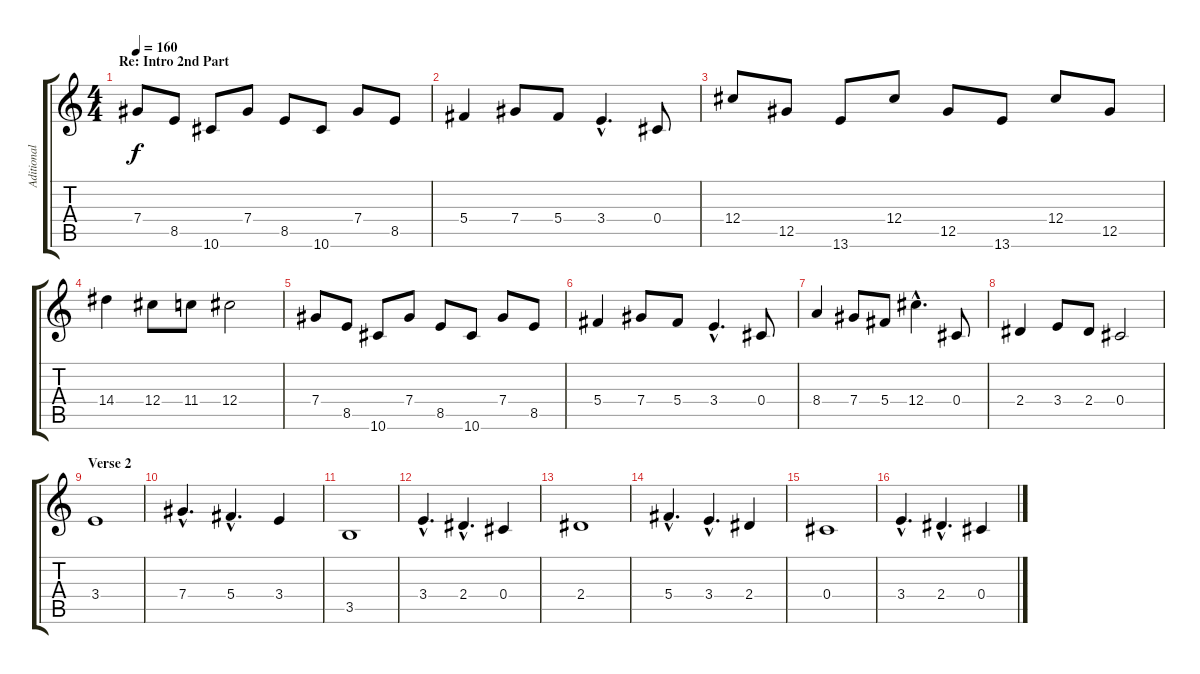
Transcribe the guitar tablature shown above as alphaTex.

\track ("Aditional Guitar" "Aditional ") {instrument distortionguitar}
\staff {score tabs}
\tuning (Eb4 Bb3 Gb3 Db3 Ab2 Eb2) {hide}
\ts (4 4)
\section ("" "Re: Intro 2nd Part")
\tempo 160
\clef g2
\ks c
7.4.8{dy f} 8.5.8 10.6.8 7.4.8 8.5.8 10.6.8 7.4.8 8.5.8 |
5.4.4 7.4.8 5.4.8 3.4{hac}.4{d} 0.4.8 |
12.4.8 12.5.8 13.6.8 12.4.8 12.5.8 13.6.8 12.4.8 12.5.8 |
14.4.4 12.4.8 11.4.8 12.4.2 |
7.4.8 8.5.8 10.6.8 7.4.8 8.5.8 10.6.8 7.4.8 8.5.8 |
5.4.4 7.4.8 5.4.8 3.4{hac}.4{d} 0.4.8 |
8.4.4 7.4.8 5.4.8 12.4{hac}.4{d} 0.4.8 |
2.4.4 3.4.8 2.4.8 0.4.2 |
\section ("" "Verse 2")
3.4.1 |
7.4{hac}.4{d} 5.4{hac}.4{d} 3.4.4 |
3.5.1 |
3.4{hac}.4{d} 2.4{hac}.4{d} 0.4.4 |
2.4.1 |
5.4{hac}.4{d} 3.4{hac}.4{d} 2.4.4 |
0.4.1 |
3.4{hac}.4{d} 2.4{hac}.4{d} 0.4.4
